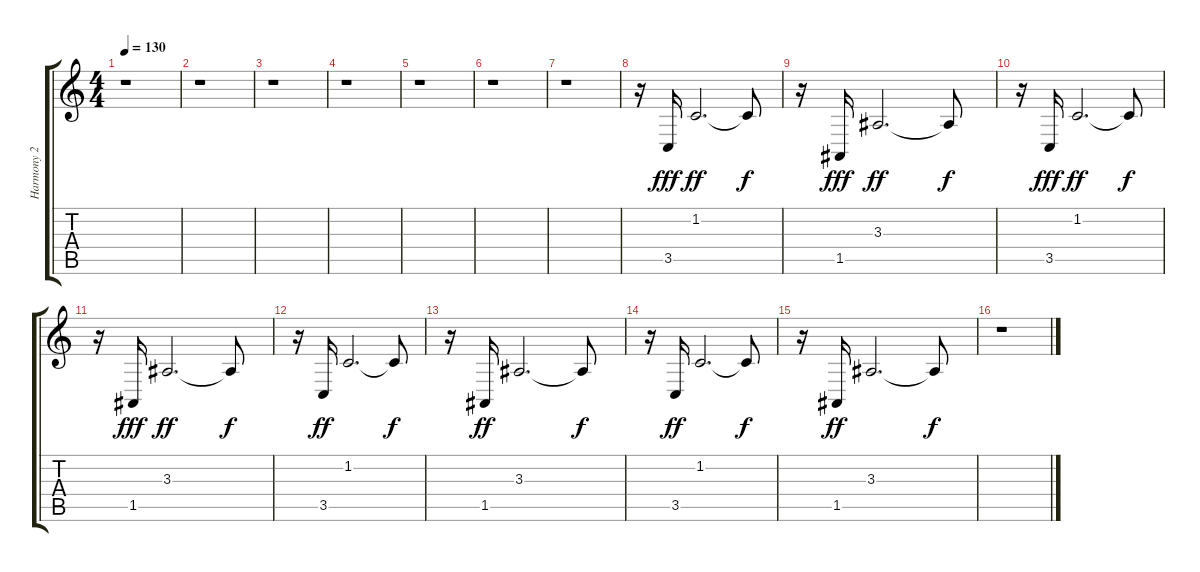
\track ("Harmony 2" "Harmony 2") {instrument lead2sawtooth}
\staff {score tabs}
\tuning (E4 B3 G3 D3 A2 E2) {hide}
\ts (4 4)
\tempo 130
\clef g2
\ks c
r.1{dy f} |
r.1 |
r.1 |
r.1 |
r.1 |
r.1 |
r.1 |
r.16 3.5.16{dy fff volume 9} 1.2.2{d dy ff} 1.2{t}.8{dy f} |
r.16 1.5.16{dy fff volume 9} 3.3.2{d dy ff} 3.3{t}.8{dy f} |
r.16 3.5.16{dy fff volume 9} 1.2.2{d dy ff} 1.2{t}.8{dy f} |
r.16 1.5.16{dy fff volume 9} 3.3.2{d dy ff} 3.3{t}.8{dy f} |
r.16 3.5.16{dy ff volume 9} 1.2.2{d} 1.2{t}.8{dy f} |
r.16 1.5.16{dy ff volume 9} 3.3.2{d} 3.3{t}.8{dy f} |
r.16 3.5.16{dy ff volume 9} 1.2.2{d} 1.2{t}.8{dy f} |
r.16 1.5.16{dy ff volume 9} 3.3.2{d} 3.3{t}.8{dy f} |
r.1
